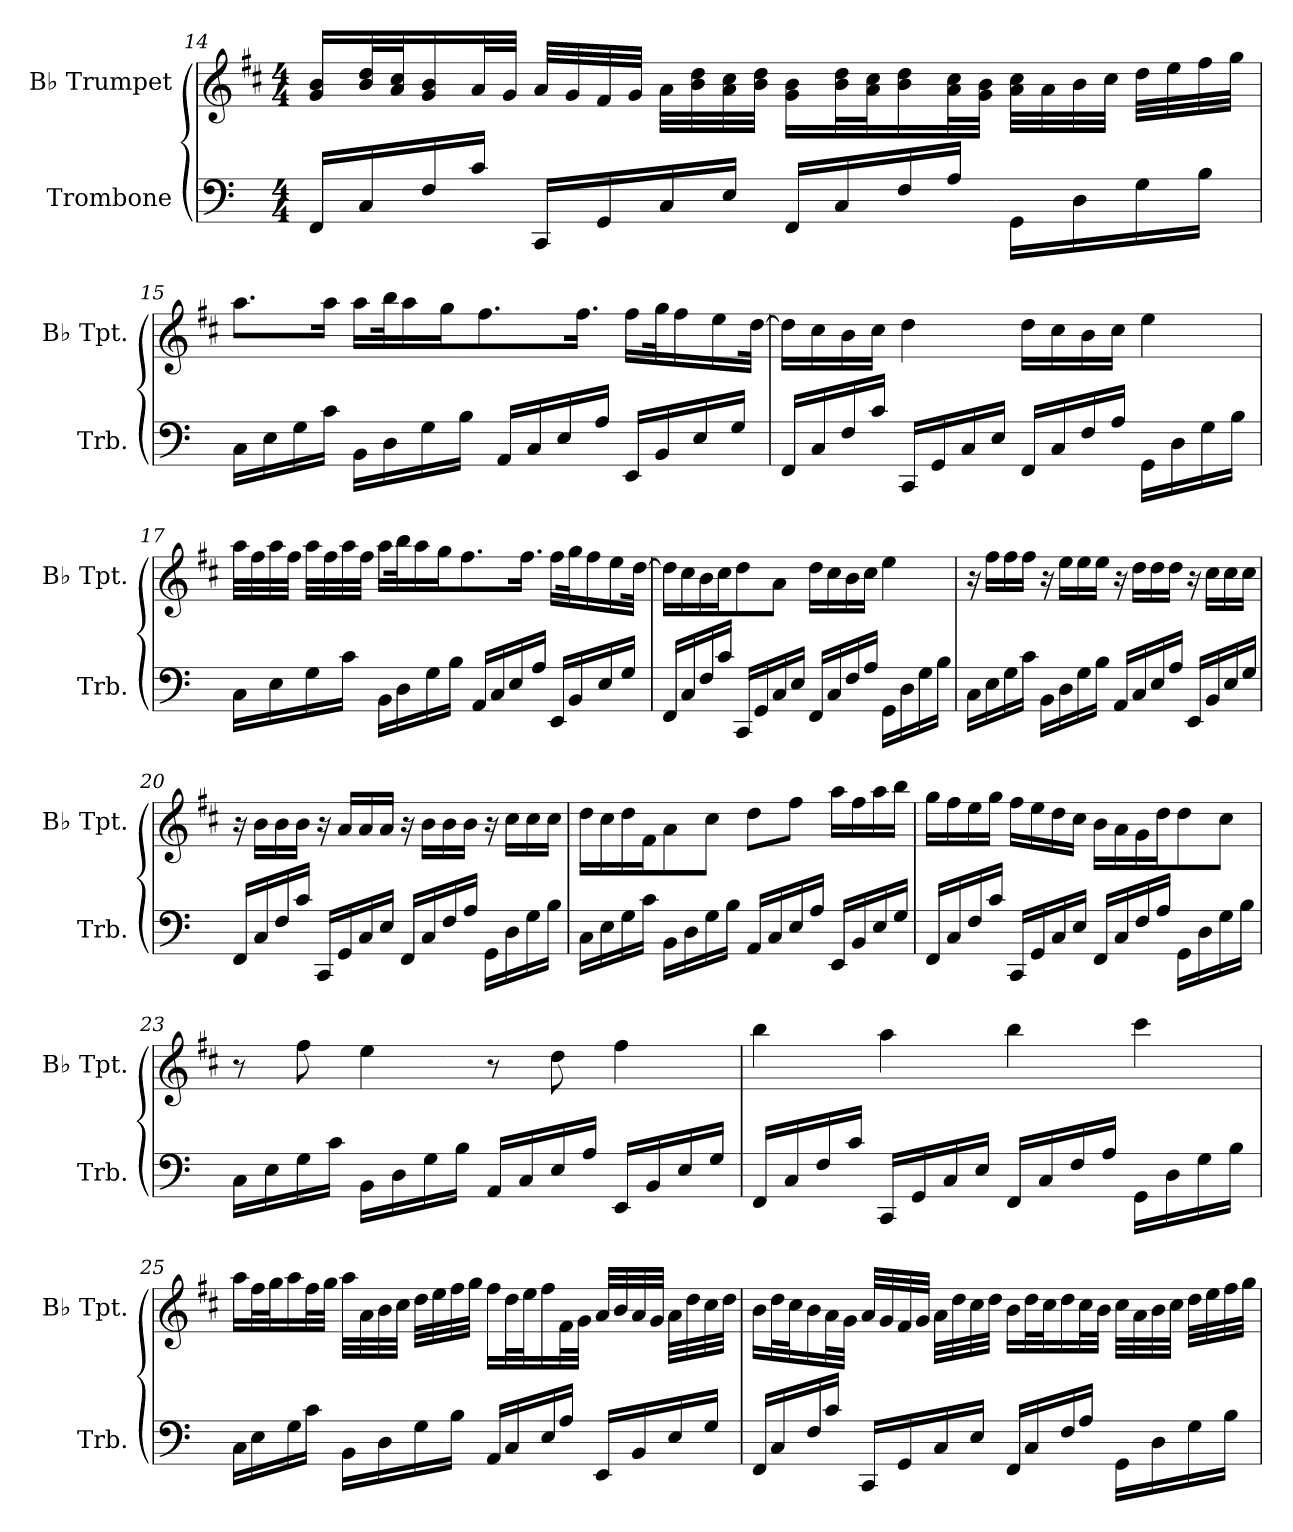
**kern	**kern
*part2	*part1
*staff2	*staff1
*I"Trombone	*I"B♭ Trumpet
*I'Trb.	*I'B♭ Tpt.
!!LO:LB:g=z
*clefF4	*clefG2
*	*ITrd1c2
*k[]	*k[]
*C:	*C:
*M4/4	*M4/4
=14	=14
16FF/LL	16f/ 16a/LL
16C/	32a/ 32cc/L
.	32g/ 32b/J
16F/	16f/ 16a/
16c/JJ	32g/L
.	32f/JJJ
16CC/LL	32g/LLL
.	32f/
16GG/	32e/
.	32f/JJJ
16C/	32g\LLL
.	32a\ 32cc\
16E/JJ	32g\ 32b\
.	32a\ 32cc\JJJ
16FF/LL	16f\ 16a\LL
16C/	32a\ 32cc\L
.	32g\ 32b\J
16F/	16a\ 16cc\
16A/JJ	32g\ 32b\L
.	32f\ 32a\JJJ
16GG\LL	32g\ 32b\LLL
.	32g\
16D\	32a\
.	32b\JJJ
16G\	32cc\LLL
.	32dd\
16B\JJ	32ee\
.	32ff\JJJ
!!LO:LB:g=z
=15	=15
16C\LL	8.gg\L
16E\	.
16G\	.
16c\JJ	16gg\Jk
16BB\LL	16gg\LL
16D\	32aa\K
.	16gg\
16G\	.
.	16ff\J
16B\JJ	.
.	8.ee\
16AA/LL	.
16C/	.
16E/	.
.	16.ee\Jk
16A/JJ	.
16EE/LL	16ee\LL
16BB/	32ff\K
.	16ee\
16E/	.
.	16dd\
16G/JJ	.
.	[32cc\JJk
=16	=16
16FF/LL	16cc\LL]
16C/	16b\
16F/	16a\
16c/JJ	16b\JJ
16CC/LL	4cc\
16GG/	.
16C/	.
16E/JJ	.
16FF/LL	16cc\LL
16C/	16b\
16F/	16a\
16A/JJ	16b\JJ
16GG\LL	4dd\
16D\	.
16G\	.
16B\JJ	.
!!LO:LB:g=z
=17	=17
16C\LL	32gg\LLL
.	32ee\
16E\	32gg\
.	32ee\JJJ
16G\	32gg\LLL
.	32ee\
16c\JJ	32gg\
.	32ee\JJJ
16BB\LL	16gg\LL
16D\	32aa\K
.	16gg\
16G\	.
.	16ff\J
16B\JJ	.
.	8.ee\
16AA/LL	.
16C/	.
16E/	.
.	16.ee\Jk
16A/JJ	.
16EE/LL	16ee\LL
16BB/	32ff\K
.	16ee\
16E/	.
.	16dd\
16G/JJ	.
.	[32cc\JJk
=18	=18
16FF/LL	16cc\LL]
16C/	16b\
16F/	16a\
16c/JJ	16b\J
16CC/LL	8cc\
16GG/	.
16C/	8g\J
16E/JJ	.
16FF/LL	16cc\LL
16C/	16b\
16F/	16a\
16A/JJ	16b\JJ
16GG\LL	4dd\
16D\	.
16G\	.
16B\JJ	.
!!LO:PB:g=z
=19	=19
16C\LL	16r
16E\	16ee\LL
16G\	16ee\
16c\JJ	16ee\JJ
16BB\LL	16r
16D\	16dd\LL
16G\	16dd\
16B\JJ	16dd\JJ
16AA/LL	16r
16C/	16cc\LL
16E/	16cc\
16A/JJ	16cc\JJ
16EE/LL	16r
16BB/	16b\LL
16E/	16b\
16G/JJ	16b\JJ
=20	=20
16FF/LL	16r
16C/	16a\LL
16F/	16a\
16c/JJ	16a\JJ
16CC/LL	16r
16GG/	16g/LL
16C/	16g/
16E/JJ	16g/JJ
16FF/LL	16r
16C/	16a\LL
16F/	16a\
16A/JJ	16a\JJ
16GG\LL	16r
16D\	16b\LL
16G\	16b\
16B\JJ	16b\JJ
!!LO:LB:g=z
=21	=21
16C\LL	16cc\LL
16E\	16b\
16G\	16cc\
16c\JJ	16e\J
16BB\LL	8g\
16D\	.
16G\	8b\J
16B\JJ	.
16AA/LL	8cc\L
16C/	.
16E/	8ee\J
16A/JJ	.
16EE/LL	16gg\LL
16BB/	16ee\
16E/	16gg\
16G/JJ	16aa\JJ
=22	=22
16FF/LL	16ff\LL
16C/	16ee\
16F/	16dd\
16c/JJ	16ff\JJ
16CC/LL	16ee\LL
16GG/	16dd\
16C/	16cc\
16E/JJ	16b\JJ
16FF/LL	16a\LL
16C/	16g\
16F/	16f\
16A/JJ	16cc\J
16GG\LL	8cc\
16D\	.
16G\	8b\J
16B\JJ	.
!!LO:LB:g=z
=23	=23
16C\LL	8r
16E\	.
16G\	8ee\
16c\JJ	.
16BB\LL	4dd\
16D\	.
16G\	.
16B\JJ	.
16AA/LL	8r
16C/	.
16E/	8cc\
16A/JJ	.
16EE/LL	4ee\
16BB/	.
16E/	.
16G/JJ	.
=24	=24
16FF/LL	4aa\
16C/	.
16F/	.
16c/JJ	.
16CC/LL	4gg\
16GG/	.
16C/	.
16E/JJ	.
16FF/LL	4aa\
16C/	.
16F/	.
16A/JJ	.
16GG\LL	4bb\
16D\	.
16G\	.
16B\JJ	.
!!LO:LB:g=z
=25	=25
16C\LL	16gg\LL
16E\	32ee\L
.	32ff\J
16G\	16gg\
16c\JJ	32ee\L
.	32ff\JJJ
16BB\LL	32gg\LLL
.	32g\
16D\	32a\
.	32b\JJJ
16G\	32cc\LLL
.	32dd\
16B\JJ	32ee\
.	32ff\JJJ
16AA/LL	16ee\LL
16C/	32cc\L
.	32dd\J
16E/	16ee\
16A/JJ	32e\L
.	32f\JJJ
16EE/LL	32g/LLL
.	32a/
16BB/	32g/
.	32f/JJJ
16E/	32g\LLL
.	32cc\
16G/JJ	32b\
.	32cc\JJJ
!!LO:LB:g=z
=26	=26
16FF/LL	16a\LL
16C/	32cc\L
.	32b\J
16F/	16a\
16c/JJ	32g\L
.	32f\JJJ
16CC/LL	32g/LLL
.	32f/
16GG/	32e/
.	32f/JJJ
16C/	32g\LLL
.	32cc\
16E/JJ	32b\
.	32cc\JJJ
16FF/LL	16a\LL
16C/	32cc\L
.	32b\J
16F/	16cc\
16A/JJ	32b\L
.	32a\JJJ
16GG\LL	32b\LLL
.	32g\
16D\	32a\
.	32b\JJJ
16G\	32cc\LLL
.	32dd\
16B\JJ	32ee\
.	32ff\JJJ
=	=
*-	*-
